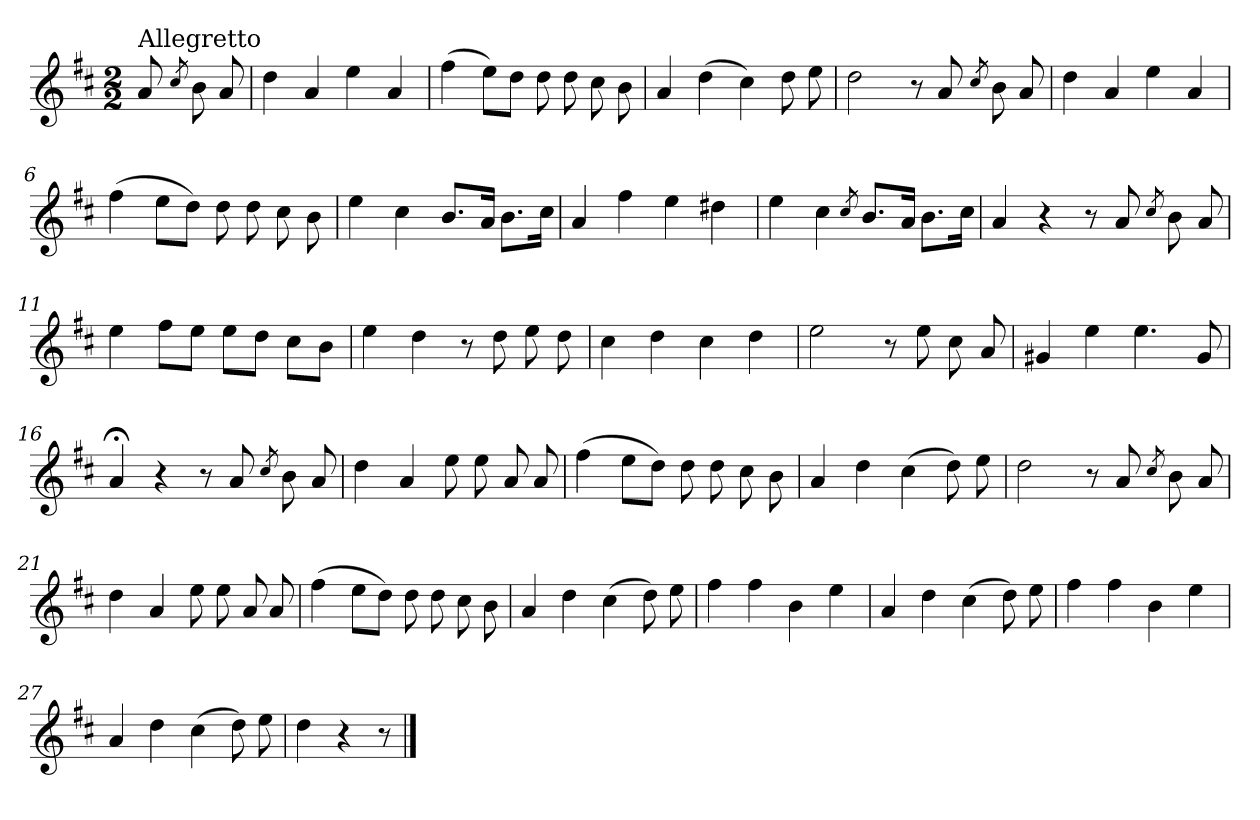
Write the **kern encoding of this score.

**kern
*part1
*staff1
*clefG2
*k[f#c#]
*D:
*M2/2
=
!LO:TX:a:t=Allegretto
8a/
8qcc#/
8b\
8a/
=1
4dd\
4a/
4ee\
4a/
=2
(>4ff#\
8ee\L)
8dd\J
8dd\
8dd\
8cc#\
8b\
=3
4a/
(>4dd\
4cc#\)
8dd\
8ee\
=4
2dd\
8r
8a/
8qcc#/
8b\
8a/
!!LO:LB:g=z
=5
4dd\
4a/
4ee\
4a/
=6
(>4ff#\
8ee\L
8dd\J)
8dd\
8dd\
8cc#\
8b\
=7
4ee\
4cc#\
8.b/L
16a/Jk
8.b\L
16cc#\Jk
=8
4a/
4ff#\
4ee\
4dd#X\
=9
4ee\
4cc#\
8qcc#/
8.b/L
16a/Jk
8.b\L
16cc#\Jk
!!LO:LB:g=z
=10
4a/
4r
8r
8a/
8qcc#/
8b\
8a/
=11
4ee\
8ff#\L
8ee\J
8ee\L
8dd\J
8cc#\L
8b\J
=12
4ee\
4dd\
8r
8dd\
8ee\
8dd\
=13
4cc#\
4dd\
4cc#\
4dd\
=14
2ee\
8r
8ee\
8cc#\
8a/
!!LO:LB:g=z
=15
4g#X/
4ee\
4.ee\
8g#/
=16
4a;</
4r
8r
8a/
8qcc#/
8b\
8a/
=17
4dd\
4a/
8ee\
8ee\
8a/
8a/
=18
(>4ff#\
8ee\L
8dd\J)
8dd\
8dd\
8cc#\
8b\
=19
4a/
4dd\
(>4cc#\
8dd\)
8ee\
!!LO:LB:g=z
=20
2dd\
8r
8a/
8qcc#/
8b\
8a/
=21
4dd\
4a/
8ee\
8ee\
8a/
8a/
=22
(>4ff#\
8ee\L
8dd\J)
8dd\
8dd\
8cc#\
8b\
=23
4a/
4dd\
(>4cc#\
8dd\)
8ee\
=24
4ff#\
4ff#\
4b\
4ee\
!!LO:LB:g=z
=25
4a/
4dd\
(>4cc#\
8dd\)
8ee\
=26
4ff#\
4ff#\
4b\
4ee\
=27
4a/
4dd\
(>4cc#\
8dd\)
8ee\
=28
4dd\
4r
8r
==
*-
